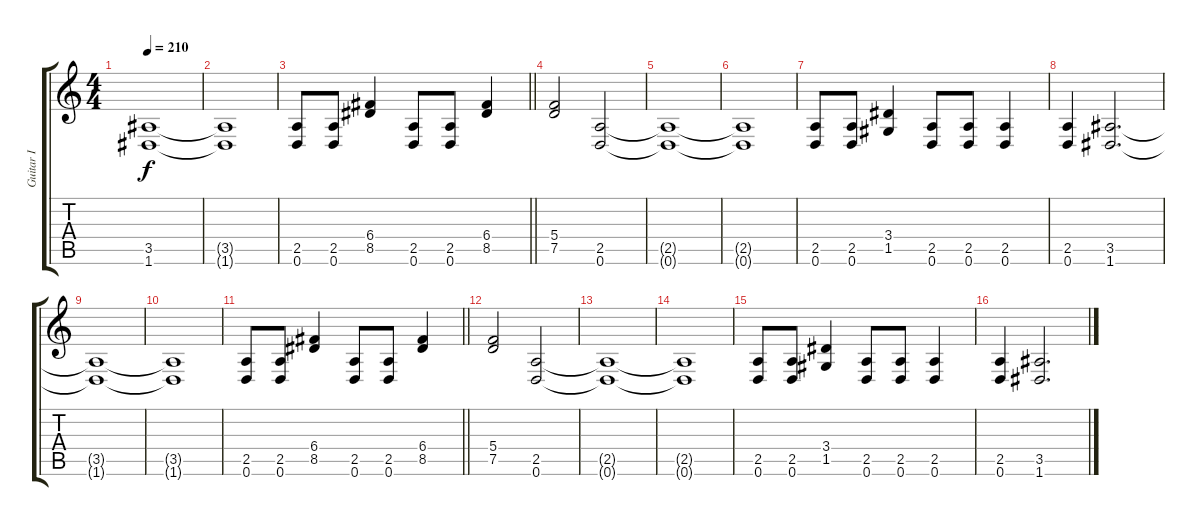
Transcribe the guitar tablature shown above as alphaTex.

\track ("Guitar I" "Guitar I") {instrument distortionguitar}
\staff {score tabs}
\tuning (D4 A3 F3 C3 G2 D2) {hide}
\ts (4 4)
\tempo 210
\clef g2
\ks c
(3.5{t} 1.6{t}).1{dy f} |
(3.5{t} 1.6{t}).1 |
\barLineRight lightlight
(2.5 0.6).8 (2.5 0.6).8 (6.4 8.5).4 (2.5 0.6).8 (2.5 0.6).8 (6.4 8.5).4 |
\section ("" "")
(5.4 7.5).2 (2.5 0.6).2 |
(2.5{t} 0.6{t}).1 |
(2.5{t} 0.6{t}).1 |
(2.5 0.6).8 (2.5 0.6).8 (3.4 1.5).4 (2.5 0.6).8 (2.5 0.6).8 (2.5 0.6).4 |
(2.5 0.6).4 (3.5 1.6).2{d} |
(3.5{t} 1.6{t}).1 |
(3.5{t} 1.6{t}).1 |
\barLineRight lightlight
(2.5 0.6).8 (2.5 0.6).8 (6.4 8.5).4 (2.5 0.6).8 (2.5 0.6).8 (6.4 8.5).4 |
(5.4 7.5).2 (2.5 0.6).2 |
(2.5{t} 0.6{t}).1 |
(2.5{t} 0.6{t}).1 |
(2.5 0.6).8 (2.5 0.6).8 (3.4 1.5).4 (2.5 0.6).8 (2.5 0.6).8 (2.5 0.6).4 |
(2.5 0.6).4 (3.5 1.6).2{d}
